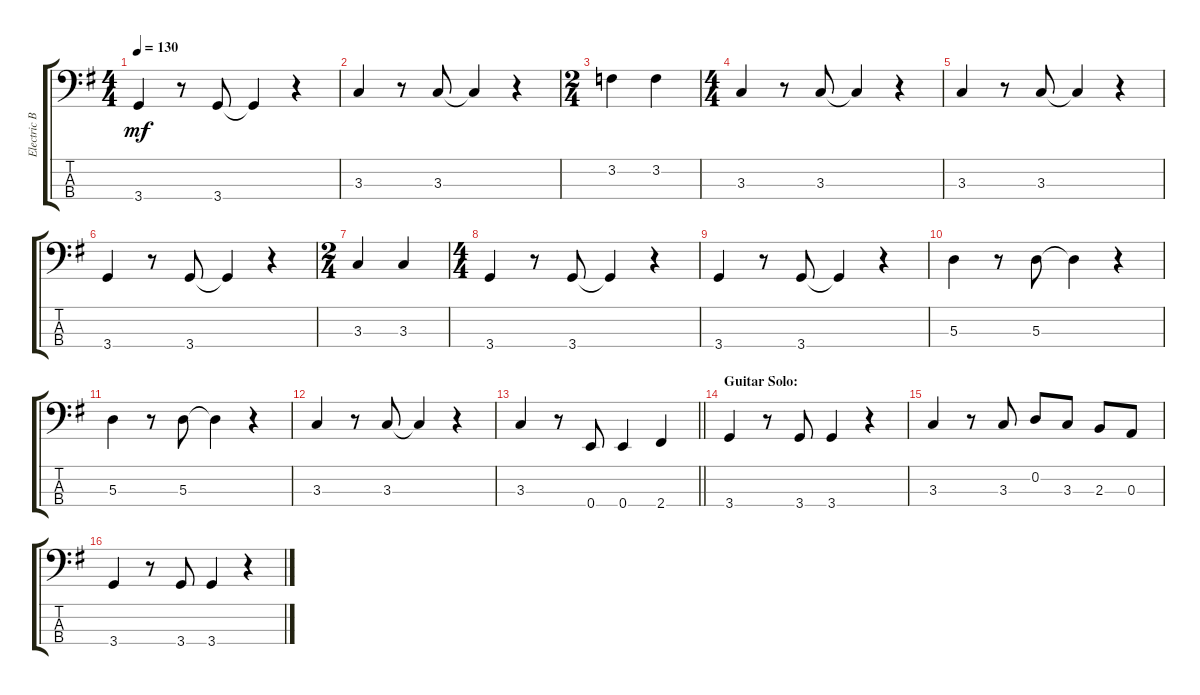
\track ("Electric Bass" "Electric B") {instrument electricbassfinger}
\staff {score tabs}
\tuning (G2 D2 A1 E1) {hide}
\ts (4 4)
\tempo 130
\clef f4
\ks g
3.4.4{dy mf} r.8 3.4.8 3.4{t}.4 r.4 |
3.3.4 r.8 3.3.8 3.3{t}.4 r.4 |
\ts (2 4)
3.2.4 3.2.4 |
\ts (4 4)
3.3.4 r.8 3.3.8 3.3{t}.4 r.4 |
3.3.4 r.8 3.3.8 3.3{t}.4 r.4 |
3.4.4 r.8 3.4.8 3.4{t}.4 r.4 |
\ts (2 4)
3.3.4 3.3.4 |
\ts (4 4)
3.4.4 r.8 3.4.8 3.4{t}.4 r.4 |
3.4.4 r.8 3.4.8 3.4{t}.4 r.4 |
5.3.4 r.8 5.3.8 5.3{t}.4 r.4 |
5.3.4 r.8 5.3.8 5.3{t}.4 r.4 |
3.3.4 r.8 3.3.8 3.3{t}.4 r.4 |
\barLineRight lightlight
3.3.4 r.8 0.4.8 0.4.4 2.4.4 |
\section ("" "Guitar Solo:")
3.4.4 r.8 3.4.8 3.4.4 r.4 |
3.3.4 r.8 3.3.8 0.2.8 3.3.8 2.3.8 0.3.8 |
3.4.4 r.8 3.4.8 3.4.4 r.4
